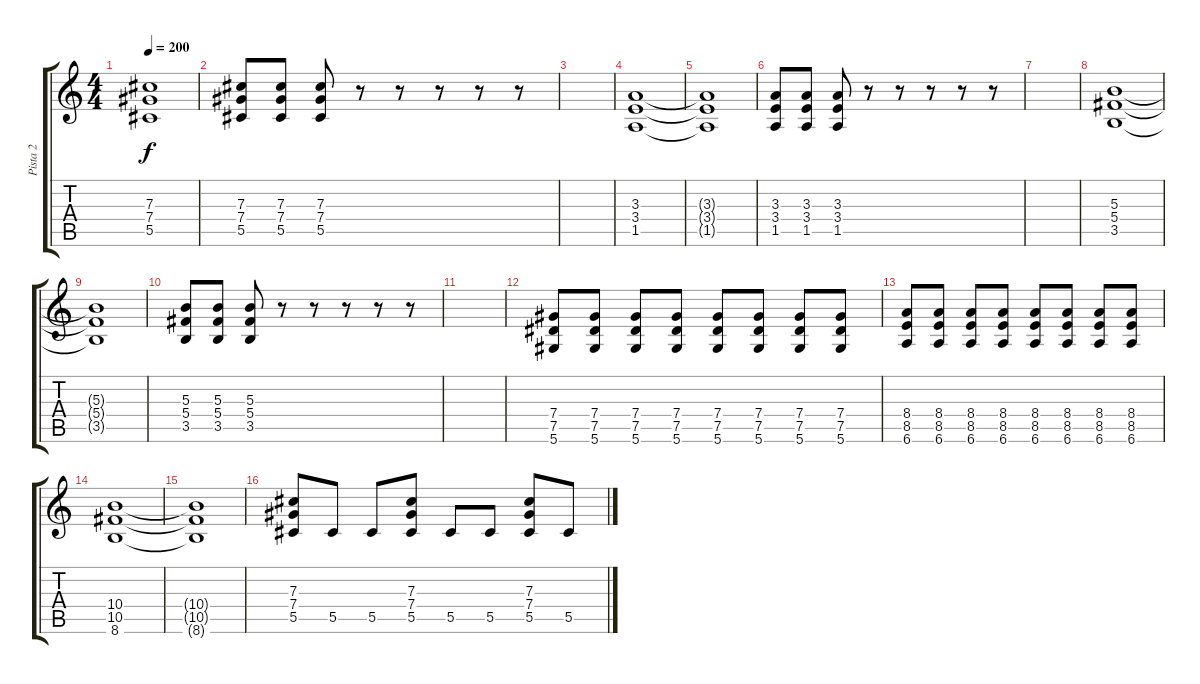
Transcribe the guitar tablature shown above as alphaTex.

\track ("Pista 2" "Pista 2") {instrument distortionguitar}
\staff {score tabs}
\tuning (Eb4 Bb3 Gb3 Db3 Ab2 Eb2) {hide}
\ts (4 4)
\tempo 200
\clef g2
\ks c
(7.3{t} 7.4{t} 5.5{t}).1{dy f} |
(7.3 7.4 5.5).8 (7.3 7.4 5.5).8 (7.3 7.4 5.5).8 r.8 r.8 r.8 r.8 r.8 |
|
(3.3 3.4 1.5).1 |
(3.3{t} 3.4{t} 1.5{t}).1 |
(3.3 3.4 1.5).8 (3.3 3.4 1.5).8 (3.3 3.4 1.5).8 r.8 r.8 r.8 r.8 r.8 |
|
(5.3 5.4 3.5).1 |
(5.3{t} 5.4{t} 3.5{t}).1 |
(5.3 5.4 3.5).8 (5.3 5.4 3.5).8 (5.3 5.4 3.5).8 r.8 r.8 r.8 r.8 r.8 |
|
(7.4 7.5 5.6).8 (7.4 7.5 5.6).8 (7.4 7.5 5.6).8 (7.4 7.5 5.6).8 (7.4 7.5 5.6).8 (7.4 7.5 5.6).8 (7.4 7.5 5.6).8 (7.4 7.5 5.6).8 |
(8.4 8.5 6.6).8 (8.4 8.5 6.6).8 (8.4 8.5 6.6).8 (8.4 8.5 6.6).8 (8.4 8.5 6.6).8 (8.4 8.5 6.6).8 (8.4 8.5 6.6).8 (8.4 8.5 6.6).8 |
(10.4 10.5 8.6).1 |
(10.4{t} 10.5{t} 8.6{t}).1 |
(7.3 7.4 5.5).8 5.5.8 5.5.8 (7.3 7.4 5.5).8 5.5.8 5.5.8 (7.3 7.4 5.5).8 5.5.8
